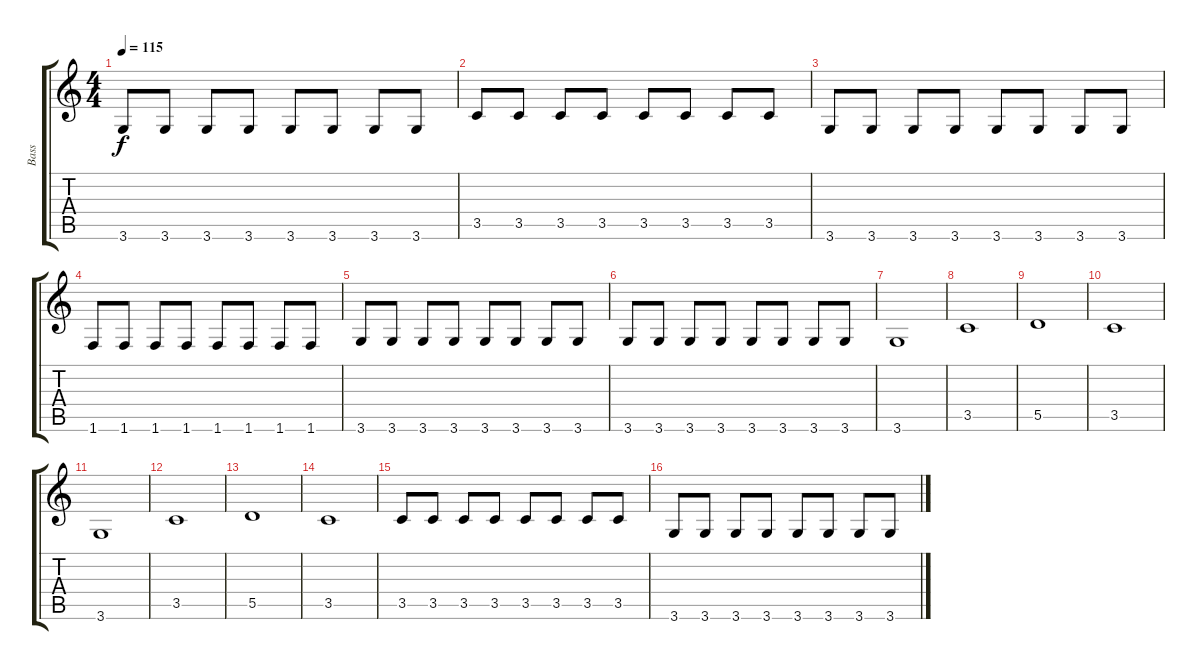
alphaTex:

\track ("Bass" "Bass") {instrument electricbassfinger}
\staff {score tabs}
\tuning (E4 B3 G3 D3 A2 E2) {hide}
\ts (4 4)
\tempo 115
\clef g2
\ks c
3.6.8{dy f} 3.6.8 3.6.8 3.6.8 3.6.8 3.6.8 3.6.8 3.6.8 |
3.5.8 3.5.8 3.5.8 3.5.8 3.5.8 3.5.8 3.5.8 3.5.8 |
3.6.8 3.6.8 3.6.8 3.6.8 3.6.8 3.6.8 3.6.8 3.6.8 |
1.6.8 1.6.8 1.6.8 1.6.8 1.6.8 1.6.8 1.6.8 1.6.8 |
3.6.8 3.6.8 3.6.8 3.6.8 3.6.8 3.6.8 3.6.8 3.6.8 |
3.6.8 3.6.8 3.6.8 3.6.8 3.6.8 3.6.8 3.6.8 3.6.8 |
3.6.1 |
3.5.1 |
5.5.1 |
3.5.1 |
3.6.1 |
3.5.1 |
5.5.1 |
3.5.1 |
3.5.8 3.5.8 3.5.8 3.5.8 3.5.8 3.5.8 3.5.8 3.5.8 |
3.6.8 3.6.8 3.6.8 3.6.8 3.6.8 3.6.8 3.6.8 3.6.8
